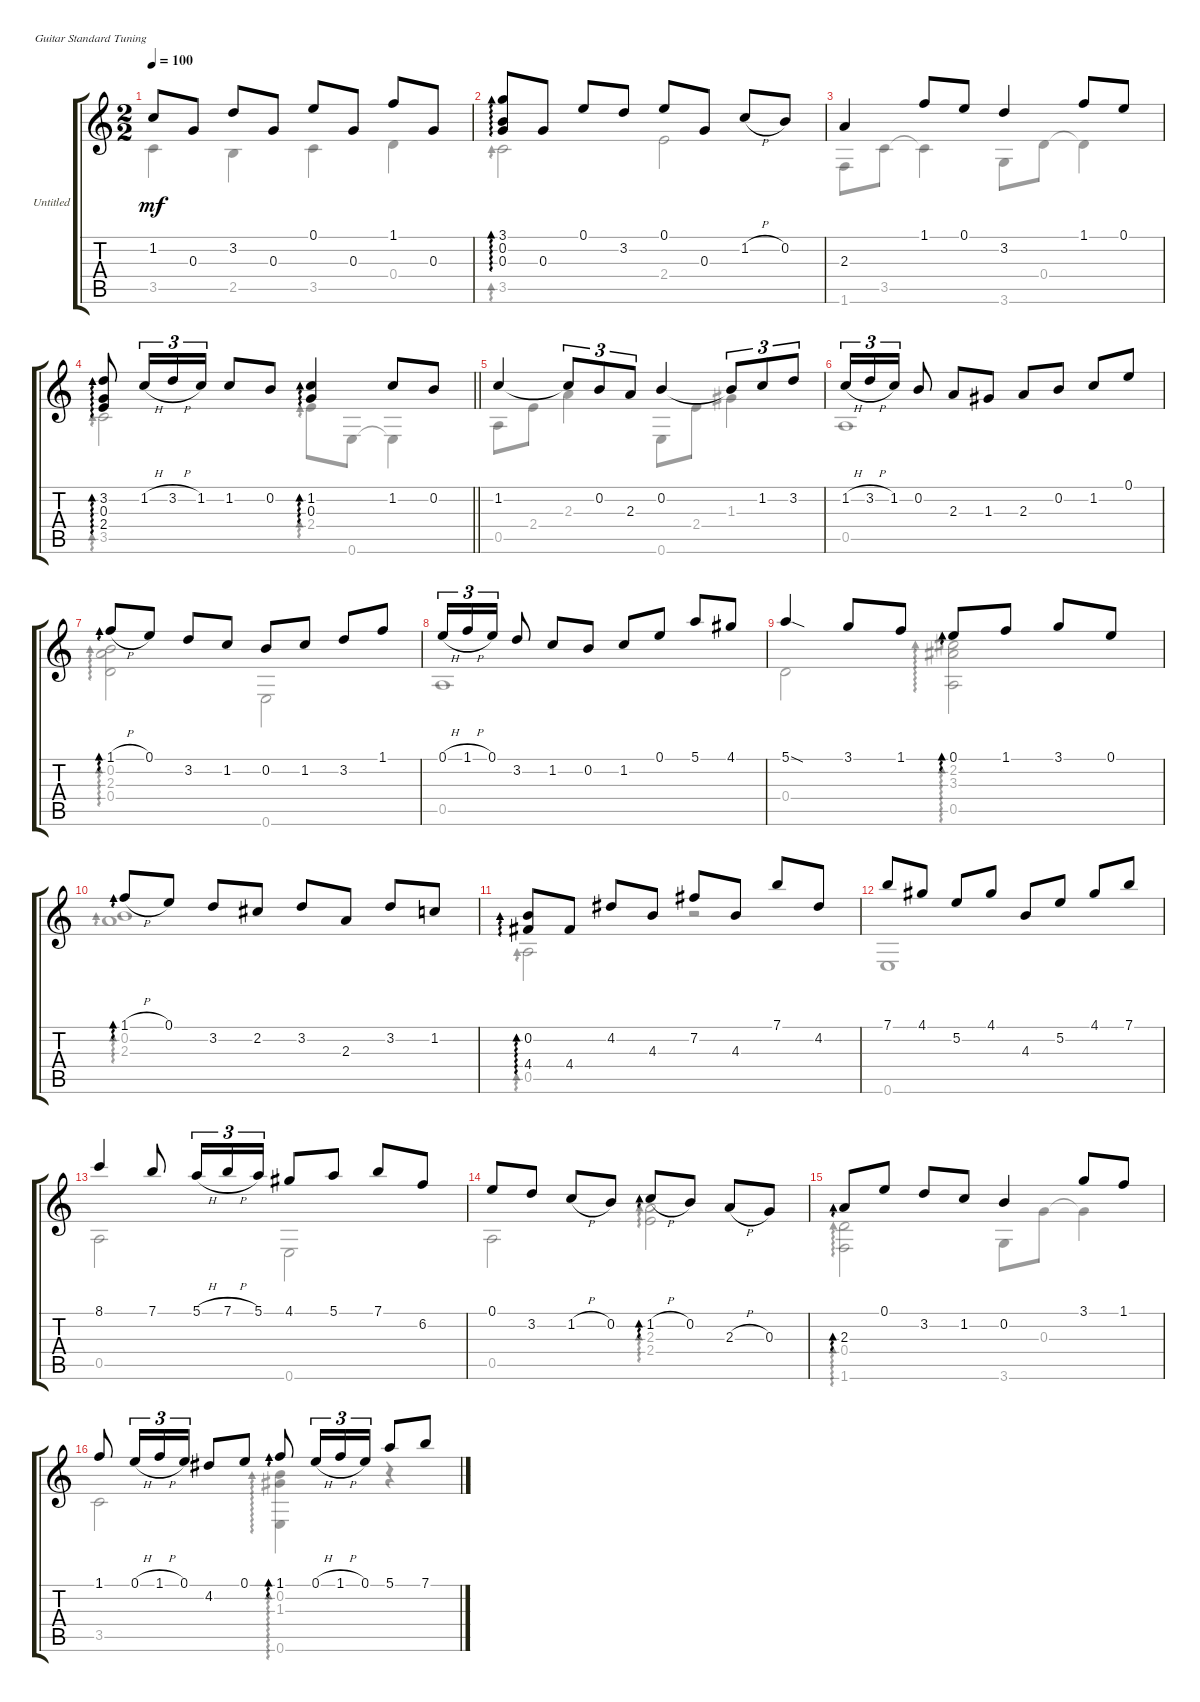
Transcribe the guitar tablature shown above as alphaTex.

\bracketExtendMode groupsimilarinstruments
\firstSystemTrackNameOrientation horizontal
\otherSystemsTrackNameOrientation horizontal
\track ("Untitled" "Untitled") {instrument acousticguitarnylon}
\staff {score tabs}
\tuning (E4 B3 G3 D3 A2 E2)
\voice
\ts (2 2)
\tempo 100
\clef g2
\ks c
1.2.8{dy mf} 0.3.8 3.2.8 0.3.8 0.1.8 0.3.8 1.1.8 0.3.8 |
(3.1 0.2 0.3).8{ad 0} 0.3.8 0.1.8 3.2.8 0.1.8 0.3.8 1.2{h}.8 0.2.8 |
2.3.4 1.1.8 0.1.8 3.2.4 1.1.8 0.1.8 |
\barLineRight lightlight
(3.2 0.3 2.4).8{ad 0} 1.2{h}.16{tu (3 2)} 3.2{h}.16{tu (3 2)} 1.2.16{tu (3 2)} 1.2.8 0.2.8 (1.2 0.3).4{ad 0} 1.2.8 0.2.8 |
1.2.4 1.2{t}.8{tu (3 2)} 0.2.8{tu (3 2)} 2.3.8{tu (3 2)} 0.2.4 0.2{t}.8{tu (3 2)} 1.2.8{tu (3 2)} 3.2.8{tu (3 2)} |
1.2{h}.16{tu (3 2)} 3.2{h}.16{tu (3 2)} 1.2.16{tu (3 2)} 0.2.8 2.3.8 1.3.8 2.3.8 0.2.8 1.2.8 0.1.8 |
1.1{h}.8{ad 0} 0.1.8 3.2.8 1.2.8 0.2.8 1.2.8 3.2.8 1.1.8 |
0.1{h}.16{tu (3 2)} 1.1{h}.16{tu (3 2)} 0.1.16{tu (3 2)} 3.2.8 1.2.8 0.2.8 1.2.8 0.1.8 5.1.8 4.1.8 |
5.1{sod}.4 3.1.8 1.1.8 0.1.8{ad 0} 1.1.8 3.1.8 0.1.8 |
1.1{h}.8{ad 0} 0.1.8 3.2.8 2.2.8 3.2.8 2.3.8 3.2.8 1.2.8 |
(0.2 4.4).8{ad 0} 4.4.8 4.2.8 4.3.8 7.2.8 4.3.8 7.1.8 4.2.8 |
7.1.8 4.1.8 5.2.8 4.1.8 4.3.8 5.2.8 4.1.8 7.1.8 |
8.1.4 7.1.8 5.1{h}.16{tu (3 2)} 7.1{h}.16{tu (3 2)} 5.1.16{tu (3 2)} 4.1.8 5.1.8 7.1.8 6.2.8 |
0.1.8 3.2.8 1.2{h}.8 0.2.8 1.2{h}.8{ad 0} 0.2.8 2.3{h}.8 0.3.8 |
2.3.8{ad 0} 0.1.8 3.2.8 1.2.8 0.2.4 3.1.8 1.1.8 |
1.1.8 0.1{h}.16{tu (3 2)} 1.1{h}.16{tu (3 2)} 0.1.16{tu (3 2)} 4.2.8 0.1.8 1.1.8{ad 0} 0.1{h}.16{tu (3 2)} 1.1{h}.16{tu (3 2)} 0.1.16{tu (3 2)} 5.1.8 7.1.8
\voice
\clef g2
\ottava regular
\simile none
\ks c
3.5.4{dy mf} 2.5.4 3.5.4 0.4.4 |
3.5.2{ad 0} 2.4.2 |
1.6.8 3.5.8 3.5{t}.4 3.6.8 0.4.8 0.4{t}.4 |
\barLineRight lightlight
3.5.2{ad 0} 2.4.8{ad 0} 0.6.8 0.6{t}.4 |
0.5.8 2.4.8 2.3.4 0.6.8 2.4.8 1.3.4 |
0.5.1 |
(0.2 2.3 0.4).2{ad 0} 0.6.2 |
0.5.1 |
0.4.2 (2.2 3.3 0.5).2{ad 0} |
(0.2 2.3).1{ad 0} |
0.5.2{ad 0} r.2 |
0.6.1 |
0.5.2 0.6.2 |
0.5.2 (2.3 2.4).2{ad 0} |
(0.4 1.6).2{ad 0} 3.6.8 0.3.8 0.3{t}.4 |
3.5.2 (0.2 1.3 0.6).4{ad 0} r.4
